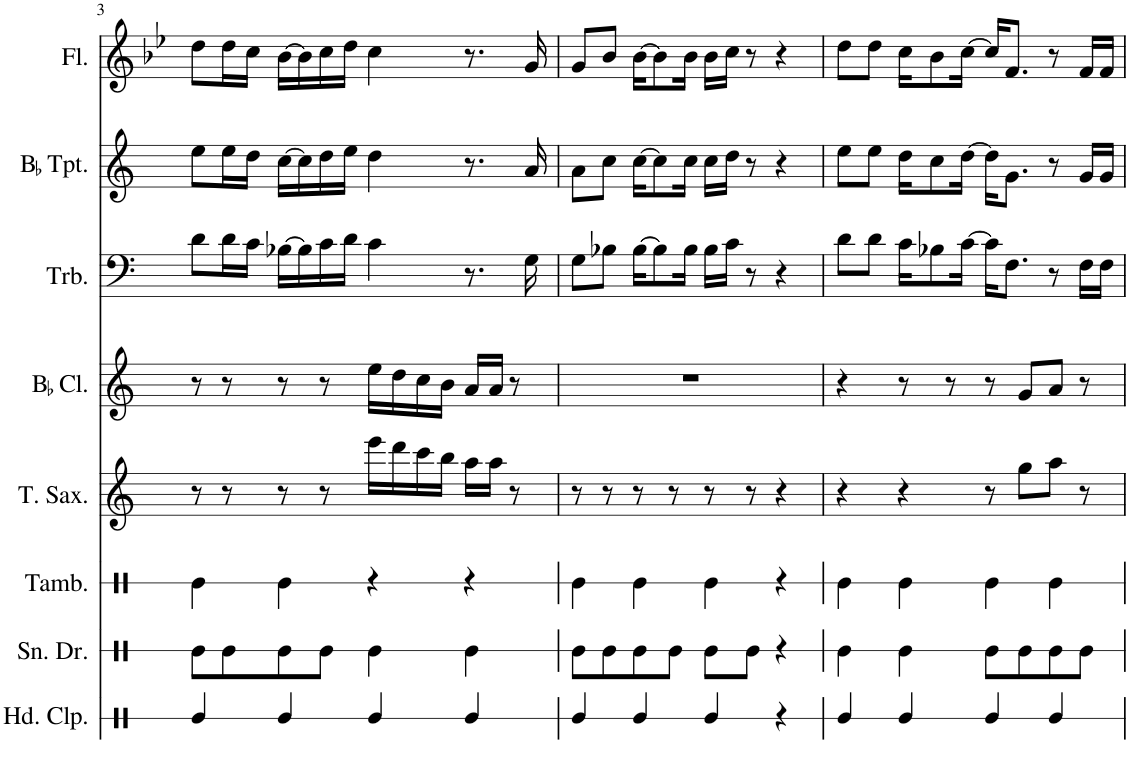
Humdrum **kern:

**kern	**kern	**kern	**kern	**kern	**kern	**kern	**kern
*part8	*part7	*part6	*part5	*part4	*part3	*part2	*part1
*staff8	*staff7	*staff6	*staff5	*staff4	*staff3	*staff2	*staff1
*I"Hand Clap	*I"Snare Drum	*I"Tambourine	*I"Tenor Saxophone	*I"BaccidentalFlat Clarinet	*I"Trombone	*I"BaccidentalFlat Trumpet	*I"Flute
*I'Hd. Clp.	*I'Sn. Dr.	*I'Tamb.	*I'T. Sax.	*I'BaccidentalFlat Cl.	*I'Trb.	*I'BaccidentalFlat Tpt.	*I'Fl.
!!LO:PB:g=z
*clefX	*clefX	*clefX	*clefG2	*clefG2	*clefF4	*clefG2	*clefG2
*	*	*	*Trd8c14	*Trd1c2	*	*Trd1c2	*
*k[]	*k[]	*k[]	*k[]	*k[]	*k[]	*k[]	*k[b-e-]
*M4/4	*M4/4	*M4/4	*M4/4	*M4/4	*M4/4	*M4/4	*M4/4
=3	=3	=3	=3	=3	=3	=3	=3
4Re/	8Re\L	4Re\	8r	8r	8d\L	8ee\L	8dd\L
.	8Re\	.	8r	8r	16d\L	16ee\L	16dd\L
.	.	.	.	.	16c\JJ	16dd\JJ	16cc\JJ
4Re/	8Re\	4Re\	8r	8r	[16B-X\LL	[16cc\LL	[16b-\LL
.	.	.	.	.	16B-\]	16cc\]	16b-\]
.	8Re\J	.	8r	8r	16c\	16dd\	16cc\
.	.	.	.	.	16d\JJ	16ee\JJ	16dd\JJ
4Re/	4Re\	4r	16eee\LL	16ee\LL	4c\	4dd\	4cc\
.	.	.	16ddd\	16dd\	.	.	.
.	.	.	16ccc\	16cc\	.	.	.
.	.	.	16bb\JJ	16b\JJ	.	.	.
4Re/	4Re\	4r	16aa\LL	16a/LL	8.r	8.r	8.r
.	.	.	16aa\JJ	16a/JJ	.	.	.
.	.	.	8r	8r	.	.	.
.	.	.	.	.	16G\	16a/	16g/
=4	=4	=4	=4	=4	=4	=4	=4
4Re/	8Re\L	4Re\	8r	1r	8G\L	8a\L	8g/L
.	8Re\	.	8r	.	8B-X\J	8cc\J	8b-/J
4Re/	8Re\	4Re\	8r	.	[16B-\KL	[16cc\KL	[16b-\KL
.	.	.	.	.	8B-\]	8cc\]	8b-\]
.	8Re\J	.	8r	.	.	.	.
.	.	.	.	.	16B-\Jk	16cc\Jk	16b-\Jk
4Re/	8Re\L	4Re\	8r	.	16B-\LL	16cc\LL	16b-\LL
.	.	.	.	.	16c\JJ	16dd\JJ	16cc\JJ
.	8Re\J	.	8r	.	8r	8r	8r
4r	4r	4r	4r	.	4r	4r	4r
=5	=5	=5	=5	=5	=5	=5	=5
4Re/	4Re\	4Re\	4r	4r	8d\L	8ee\L	8dd\L
.	.	.	.	.	8d\J	8ee\J	8dd\J
4Re/	4Re\	4Re\	4r	8r	16c\KL	16dd\KL	16cc\KL
.	.	.	.	.	8B-X\	8cc\	8b-\
.	.	.	.	8r	.	.	.
.	.	.	.	.	[16c\Jk	[16dd\Jk	[16cc\Jk
4Re/	8Re\L	4Re\	8r	8r	16c\KL]	16dd\KL]	16cc/KL]
.	.	.	.	.	8.F\J	8.g\J	8.f/J
.	8Re\	.	8gg\L	8g/L	.	.	.
4Re/	8Re\	4Re\	8aa\J	8a/J	8r	8r	8r
.	8Re\J	.	8r	8r	16F\LL	16g/LL	16f/LL
.	.	.	.	.	16F\JJ	16g/JJ	16f/JJ
=	=	=	=	=	=	=	=
*-	*-	*-	*-	*-	*-	*-	*-
